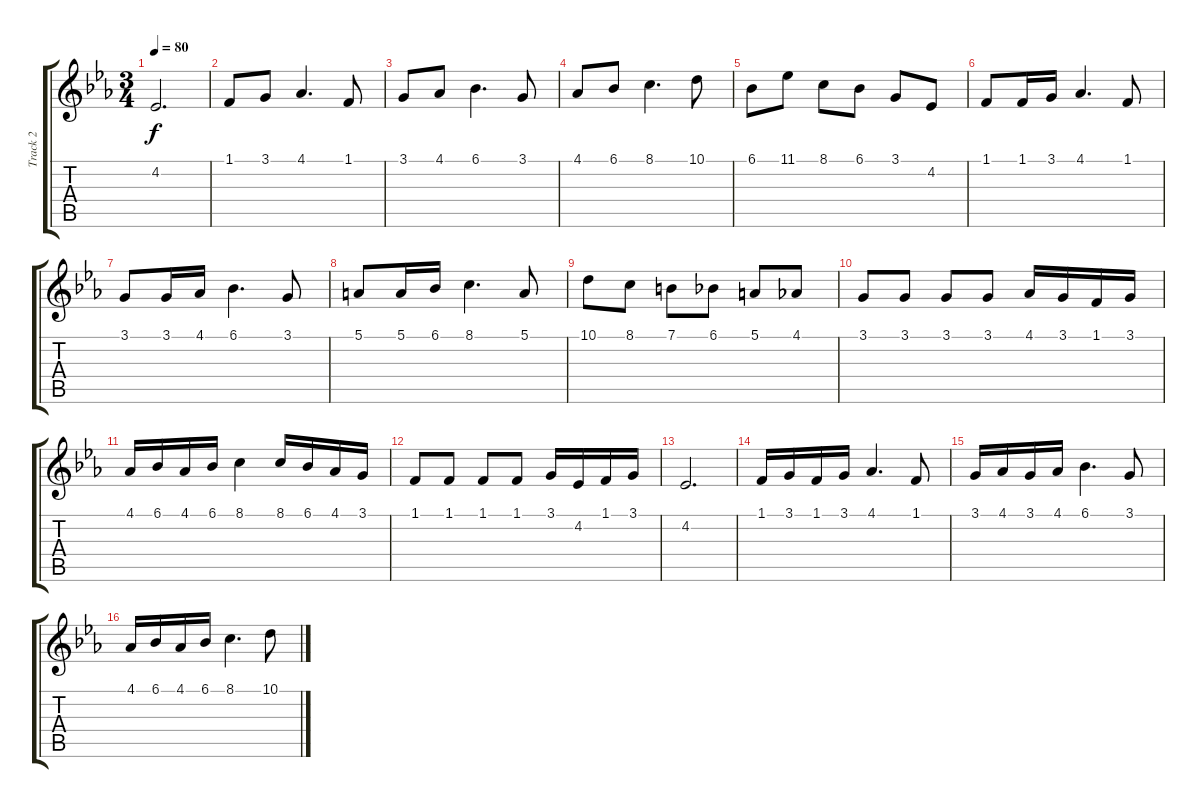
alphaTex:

\track ("Track 2" "Track 2") {instrument pizzicatostrings}
\staff {score tabs}
\tuning (E4 B3 G3 D3 A2 E2) {hide}
\ts (3 4)
\tempo 80
\clef g2
\ks eb
4.2.2{d dy f} |
1.1.8 3.1.8 4.1.4{d} 1.1.8 |
3.1.8 4.1.8 6.1.4{d} 3.1.8 |
4.1.8 6.1.8 8.1.4{d} 10.1.8 |
6.1.8 11.1.8 8.1.8 6.1.8 3.1.8 4.2.8 |
1.1.8 1.1.16 3.1.16 4.1.4{d} 1.1.8 |
3.1.8 3.1.16 4.1.16 6.1.4{d} 3.1.8 |
5.1.8 5.1.16 6.1.16 8.1.4{d} 5.1.8 |
10.1.8 8.1.8 7.1.8 6.1.8 5.1.8 4.1.8 |
3.1.8 3.1.8 3.1.8 3.1.8 4.1.16 3.1.16 1.1.16 3.1.16 |
4.1.16 6.1.16 4.1.16 6.1.16 8.1.4 8.1.16 6.1.16 4.1.16 3.1.16 |
1.1.8 1.1.8 1.1.8 1.1.8 3.1.16 4.2.16 1.1.16 3.1.16 |
4.2.2{d} |
1.1.16 3.1.16 1.1.16 3.1.16 4.1.4{d} 1.1.8 |
3.1.16 4.1.16 3.1.16 4.1.16 6.1.4{d} 3.1.8 |
4.1.16 6.1.16 4.1.16 6.1.16 8.1.4{d} 10.1.8
